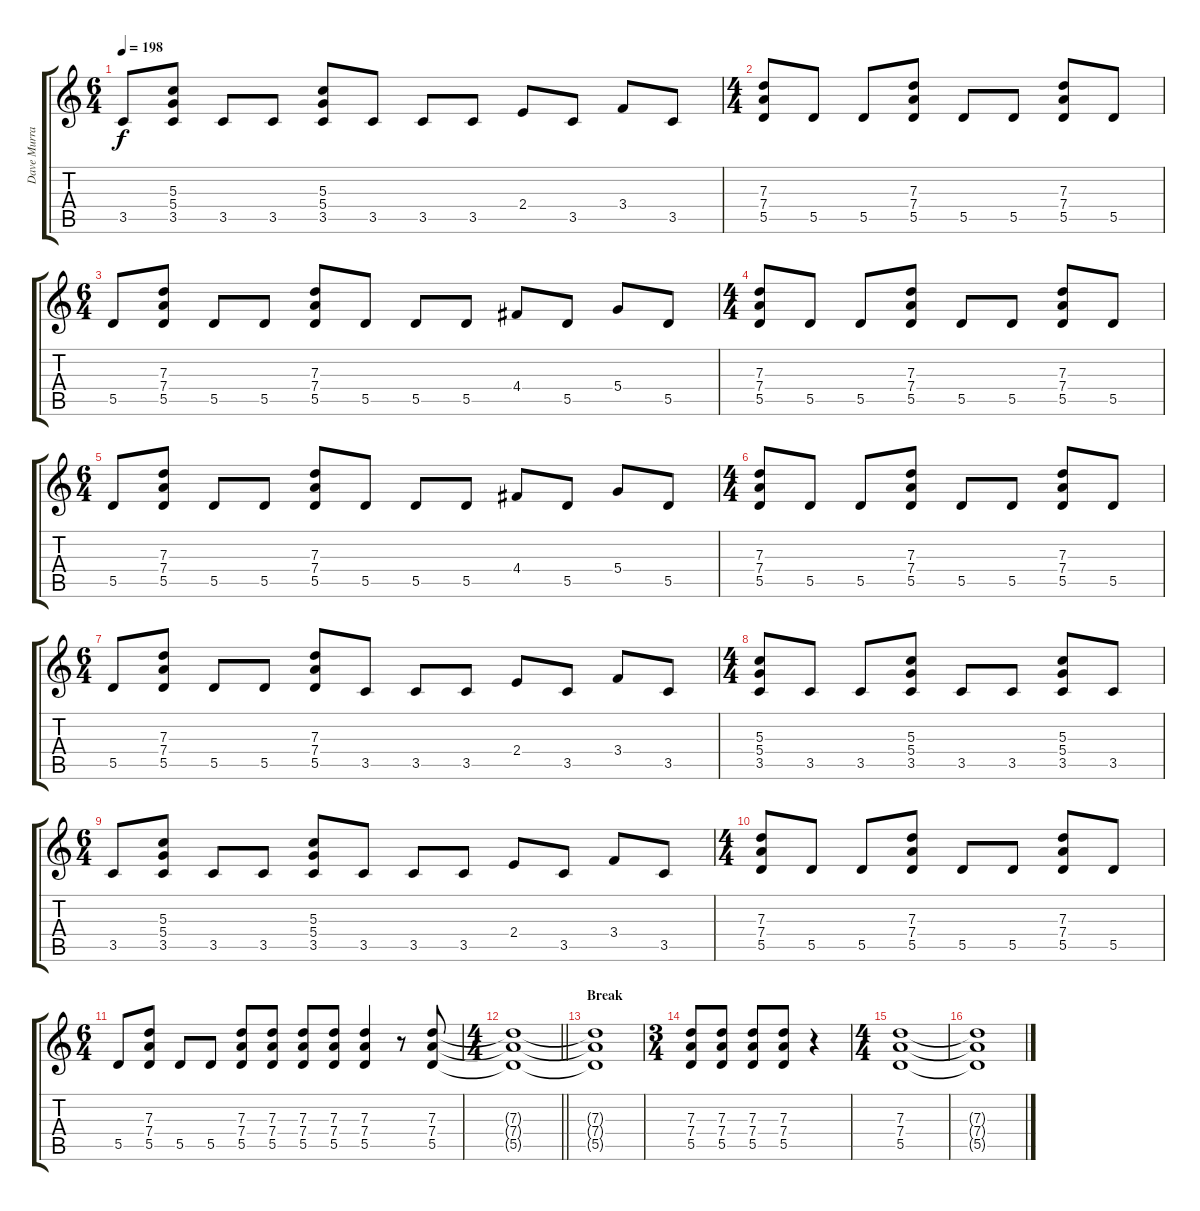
\track ("Dave Murray" "Dave Murra") {instrument distortionguitar}
\staff {score tabs}
\tuning (E4 B3 G3 D3 A2 E2) {hide}
\ts (6 4)
\tempo 198
\clef g2
\ks c
3.5.8{dy f} (5.3 5.4 3.5).8 3.5.8 3.5.8 (5.3 5.4 3.5).8 3.5.8 3.5.8 3.5.8 2.4.8 3.5.8 3.4.8 3.5.8 |
\ts (4 4)
(7.3 7.4 5.5).8 5.5.8 5.5.8 (7.3 7.4 5.5).8 5.5.8 5.5.8 (7.3 7.4 5.5).8 5.5.8 |
\ts (6 4)
5.5.8 (7.3 7.4 5.5).8 5.5.8 5.5.8 (7.3 7.4 5.5).8 5.5.8 5.5.8 5.5.8 4.4.8 5.5.8 5.4.8 5.5.8 |
\ts (4 4)
(7.3 7.4 5.5).8 5.5.8 5.5.8 (7.3 7.4 5.5).8 5.5.8 5.5.8 (7.3 7.4 5.5).8 5.5.8 |
\ts (6 4)
5.5.8 (7.3 7.4 5.5).8 5.5.8 5.5.8 (7.3 7.4 5.5).8 5.5.8 5.5.8 5.5.8 4.4.8 5.5.8 5.4.8 5.5.8 |
\ts (4 4)
(7.3 7.4 5.5).8 5.5.8 5.5.8 (7.3 7.4 5.5).8 5.5.8 5.5.8 (7.3 7.4 5.5).8 5.5.8 |
\ts (6 4)
5.5.8 (7.3 7.4 5.5).8 5.5.8 5.5.8 (7.3 7.4 5.5).8 3.5.8 3.5.8 3.5.8 2.4.8 3.5.8 3.4.8 3.5.8 |
\ts (4 4)
(5.3 5.4 3.5).8 3.5.8 3.5.8 (5.3 5.4 3.5).8 3.5.8 3.5.8 (5.3 5.4 3.5).8 3.5.8 |
\ts (6 4)
3.5.8 (5.3 5.4 3.5).8 3.5.8 3.5.8 (5.3 5.4 3.5).8 3.5.8 3.5.8 3.5.8 2.4.8 3.5.8 3.4.8 3.5.8 |
\ts (4 4)
(7.3 7.4 5.5).8 5.5.8 5.5.8 (7.3 7.4 5.5).8 5.5.8 5.5.8 (7.3 7.4 5.5).8 5.5.8 |
\ts (6 4)
5.5.8 (7.3 7.4 5.5).8 5.5.8 5.5.8 (7.3 7.4 5.5).8 (7.3 7.4 5.5).8 (7.3 7.4 5.5).8 (7.3 7.4 5.5).8 (7.3 7.4 5.5).4 r.8 (7.3 7.4 5.5).8 |
\ts (4 4)
\barLineRight lightlight
(7.3{t} 7.4{t} 5.5{t}).1 |
\section ("" "Break")
(7.3{t} 7.4{t} 5.5{t}).1 |
\ts (3 4)
(7.3 7.4 5.5).8 (7.3 7.4 5.5).8 (7.3 7.4 5.5).8 (7.3 7.4 5.5).8 r.4 |
\ts (4 4)
(7.3 7.4 5.5).1 |
(7.3{t} 7.4{t} 5.5{t}).1
